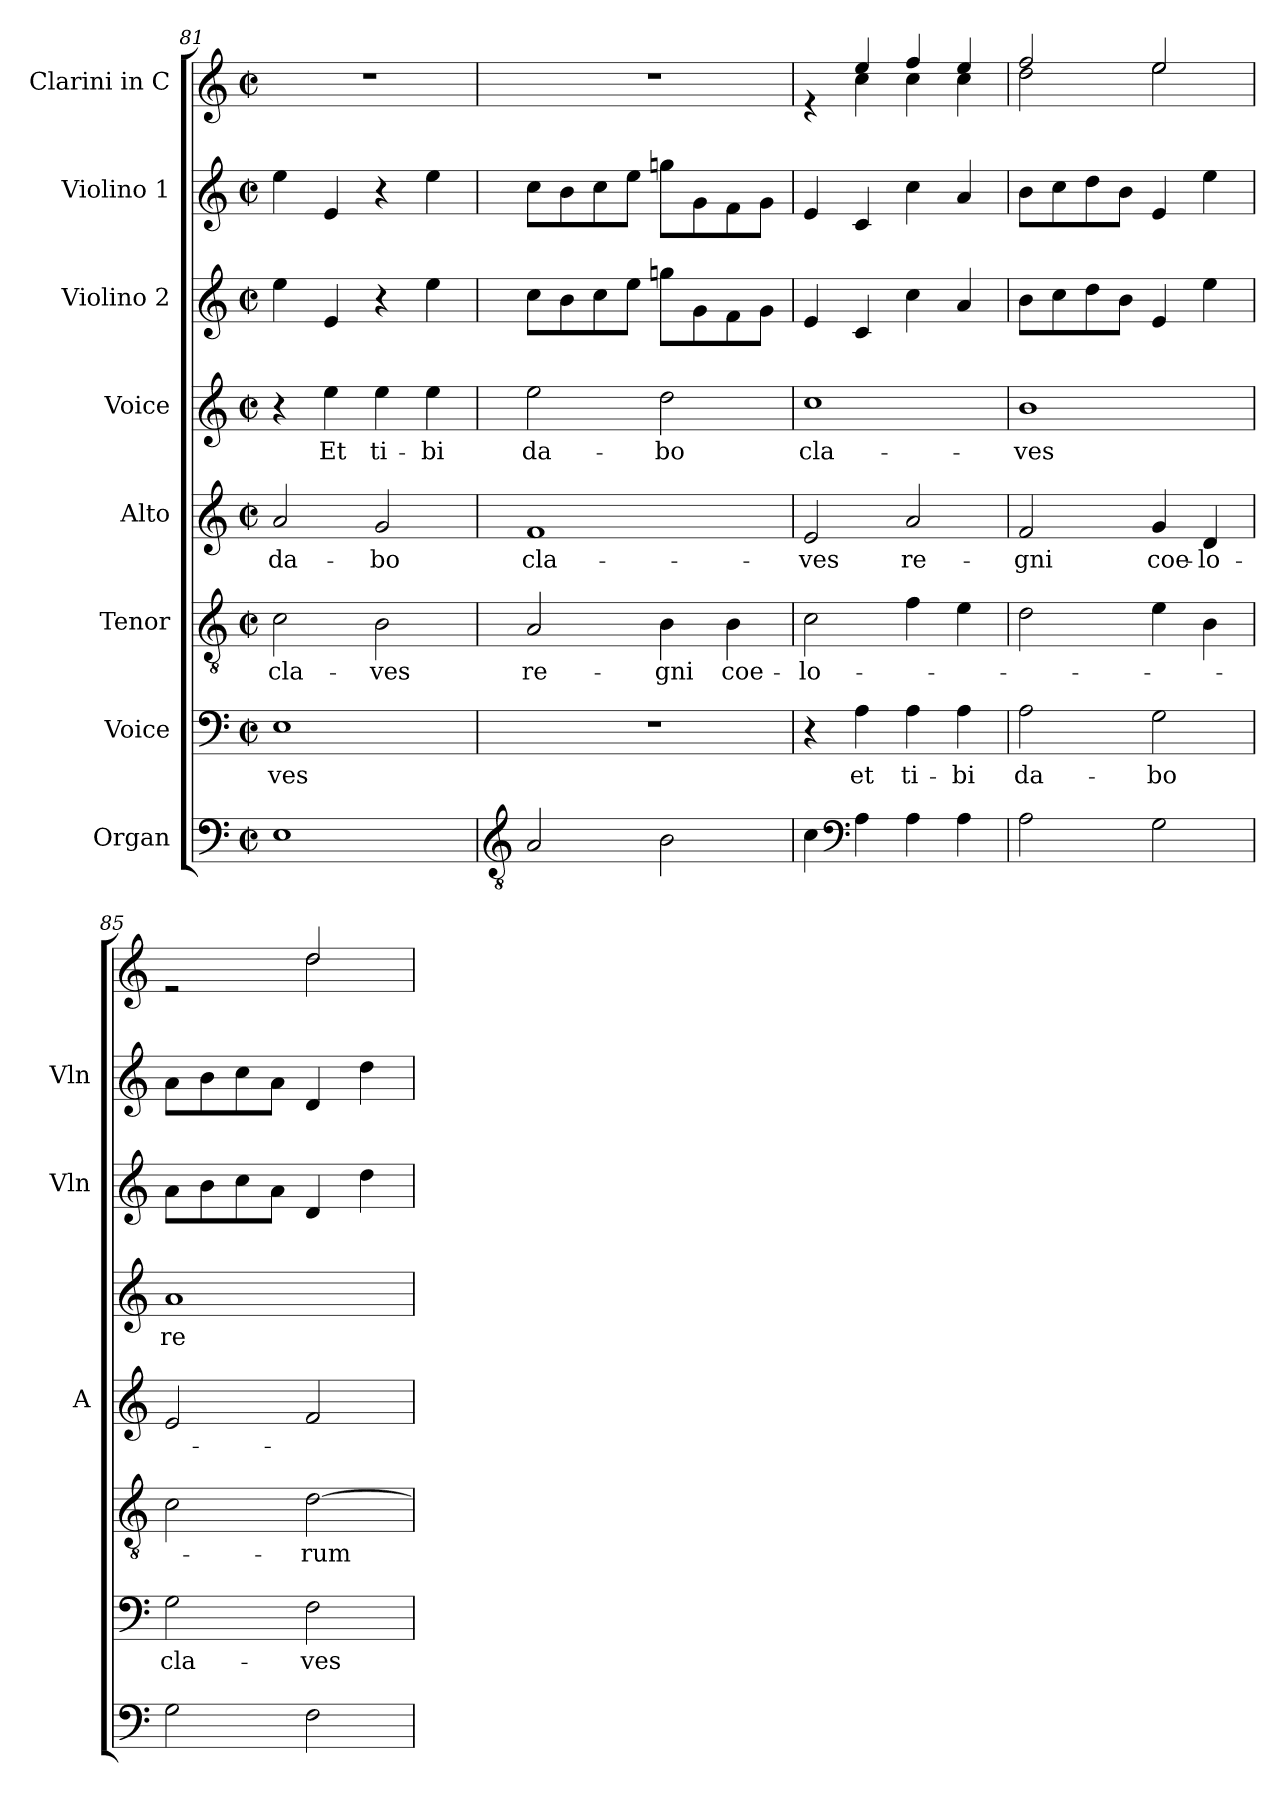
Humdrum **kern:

**kern	**kern	**text	**kern	**text	**kern	**text	**kern	**text	**kern	**kern	**kern
*part8	*part7	*part7	*part6	*part6	*part5	*part5	*part4	*part4	*part3	*part2	*part1
*staff8	*staff7	*staff7	*staff6	*staff6	*staff5	*staff5	*staff4	*staff4	*staff3	*staff2	*staff1
*I"Organ	*I"Voice	*	*I"Tenor	*	*I"Alto	*	*I"Voice	*	*I"Violino 2	*I"Violino 1	*I"Clarini in C
*	*	*	*	*	*I'A	*	*	*	*I'Vln	*I'Vln	*
!!LO:PB:g=z
*clefF4	*clefF4	*	*clefGv2	*	*clefG2	*	*clefG2	*	*clefG2	*clefG2	*clefG2
*k[]	*k[]	*	*k[]	*	*k[]	*	*k[]	*	*k[]	*k[]	*k[]
*M2/2	*M2/2	*	*M2/2	*	*M2/2	*	*M2/2	*	*M2/2	*M2/2	*M2/2
*met(c|)	*met(c|)	*	*met(c|)	*	*met(c|)	*	*met(c|)	*	*met(c|)	*met(c|)	*met(c|)
=81	=81	=81	=81	=81	=81	=81	=81	=81	=81	=81	=81
!	!	!LO:LY:b	!	!LO:LY:b	!	!LO:LY:b	!	!	!	!	!
1E	1E	-ves	2c\	cla-	2a/	da-	4r	.	4ee\	4ee\	1r
!	!	!	!	!	!	!	!	!LO:LY:b	!	!	!
.	.	.	.	.	.	.	4ee\	Et	4e/	4e/	.
!	!	!	!	!LO:LY:b	!	!LO:LY:b	!	!LO:LY:b	!	!	!
.	.	.	2B\	-ves	2g/	-bo	4ee\	ti-	4r	4r	.
!	!	!	!	!	!	!	!	!LO:LY:b	!	!	!
.	.	.	.	.	.	.	4ee\	-bi	4ee\	4ee\	.
=82	=82	=82	=82	=82	=82	=82	=82	=82	=82	=82	=82
*clefGv2	*	*	*	*	*	*	*	*	*	*	*
!	!	!	!	!LO:LY:b	!	!LO:LY:b	!	!LO:LY:b	!	!	!
2A/	1r	.	2A/	re-	1f	cla-	2ee\	da-	8cc\L	8cc\L	1r
.	.	.	.	.	.	.	.	.	8b\	8b\	.
.	.	.	.	.	.	.	.	.	8cc\	8cc\	.
.	.	.	.	.	.	.	.	.	8ee\J	8ee\J	.
!	!	!	!	!LO:LY:b	!	!	!	!LO:LY:b	!	!	!
2B\	.	.	4B\	-gni	.	.	2dd\	-bo	8ggn\L	8ggn\L	.
.	.	.	.	.	.	.	.	.	8g\	8g\	.
!	!	!	!	!LO:LY:b	!	!	!	!	!	!	!
.	.	.	4B\	coe-	.	.	.	.	8f\	8f\	.
.	.	.	.	.	.	.	.	.	8g\J	8g\J	.
=83	=83	=83	=83	=83	=83	=83	=83	=83	=83	=83	=83
!	!	!	!	!LO:LY:b	!	!LO:LY:b	!	!LO:LY:b	!	!	!
*	*	*	*	*	*	*	*	*	*	*	*^
4c\	4r	.	2c\	-lo-	2e/	-ves	1cc	cla-	4e/	4e/	4re	4ryy
*clefF4	*	*	*	*	*	*	*	*	*	*	*	*
!	!	!LO:LY:b	!	!	!	!	!	!	!	!	!	!
4A\	4A\	et	.	.	.	.	.	.	4c/	4c/	4ee/	4cc\
!	!	!LO:LY:b	!	!	!	!LO:LY:b	!	!	!	!	!	!
4A\	4A\	ti-	4f\	.	2a/	re-	.	.	4cc\	4cc\	4ff/	4cc\
!	!	!LO:LY:b	!	!	!	!	!	!	!	!	!	!
4A\	4A\	-bi	4e\	.	.	.	.	.	4a/	4a/	4ee/	4cc\
=84	=84	=84	=84	=84	=84	=84	=84	=84	=84	=84	=84	=84
!	!	!LO:LY:b	!	!	!	!LO:LY:b	!	!LO:LY:b	!	!	!	!
2A\	2A\	da-	2d\	.	2f/	-gni	1b	-ves	8b\L	8b\L	2ff/	2dd\
.	.	.	.	.	.	.	.	.	8cc\	8cc\	.	.
.	.	.	.	.	.	.	.	.	8dd\	8dd\	.	.
.	.	.	.	.	.	.	.	.	8b\J	8b\J	.	.
!	!	!LO:LY:b	!	!	!	!LO:LY:b	!	!	!	!	!	!
2G\	2G\	-bo	4e\	.	4g/	coe-	.	.	4e/	4e/	2ee/	2ee\
!	!	!	!	!	!	!LO:LY:b	!	!	!	!	!	!
.	.	.	4B\	.	4d/	-lo-	.	.	4ee\	4ee\	.	.
=85	=85	=85	=85	=85	=85	=85	=85	=85	=85	=85	=85	=85
!	!	!LO:LY:b	!	!	!	!	!	!LO:LY:b	!	!	!	!
2G\	2G\	cla-	2c\	.	2e/	.	1a	re-	8a\L	8a\L	2re	2ryy
.	.	.	.	.	.	.	.	.	8b\	8b\	.	.
.	.	.	.	.	.	.	.	.	8cc\	8cc\	.	.
.	.	.	.	.	.	.	.	.	8a\J	8a\J	.	.
!	!	!LO:LY:b	!	!LO:LY:b	!	!	!	!	!	!	!	!
2F\	2F\	-ves	[2d\	-rum	2f/	.	.	.	4d/	4d/	2dd/	2dd\
.	.	.	.	.	.	.	.	.	4dd\	4dd\	.	.
*	*	*	*	*	*	*	*	*	*	*	*v	*v
=	=	=	=	=	=	=	=	=	=	=	=
*-	*-	*-	*-	*-	*-	*-	*-	*-	*-	*-	*-
